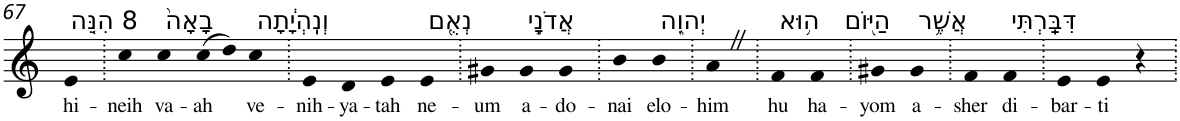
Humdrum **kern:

**kern	**text
*part1	*part1
*staff1	*staff1
*I"Piano	*
*I'Pno	*
!!LO:PB:g=z
*clefG2	*
*k[]	*
=67	=67
!LO:TX:a:t=8 הִנֵּ֤ה	!
!	!LO:LY:b
4e	hi-
=68.	=68.
!	!LO:LY:b
4cc	-neih
!LO:TX:a:t=בָאָה֙	!
!	!LO:LY:b
4cc	va-
!	!LO:LY:b
(>8cc	-ah
8dd)	.
!LO:TX:a:t=וְנִֽהְיָ֔תָה	!
!	!LO:LY:b
4cc	ve-
=69.	=69.
!	!LO:LY:b
4e	-nih-
!	!LO:LY:b
4d	-ya-
!	!LO:LY:b
4e	-tah
!LO:TX:a:t=נְאֻ֖ם	!
!	!LO:LY:b
4e	ne-
=70.	=70.
!	!LO:LY:b
4g#X	-um
!LO:TX:a:t=אֲדֹנָ֣י	!
!	!LO:LY:b
4g#	a-
!	!LO:LY:b
4g#	-do-
=71.	=71.
!	!LO:LY:b
4b	-nai
!LO:TX:a:t=יְהוִ֑ה	!
!	!LO:LY:b
4b	elo-
=72.	=72.
!	!LO:LY:b
4aZ	-him
=73.	=73.
!LO:TX:a:t=ה֥וּא	!
!	!LO:LY:b
4f	hu
!LO:TX:a:t=הַיּ֖וֹם	!
!	!LO:LY:b
4f	ha-
=74.	=74.
!	!LO:LY:b
4g#X	-yom
!LO:TX:a:t=אֲשֶׁ֥ר	!
!	!LO:LY:b
4g#	a-
=75.	=75.
!	!LO:LY:b
4f	-sher
!LO:TX:a:t=דִּבַּֽרְתִּי	!
!	!LO:LY:b
4f	di-
=76.	=76.
!	!LO:LY:b
4e	-bar-
!	!LO:LY:b
4e	-ti
4r	.
=.	=.
*-	*-
